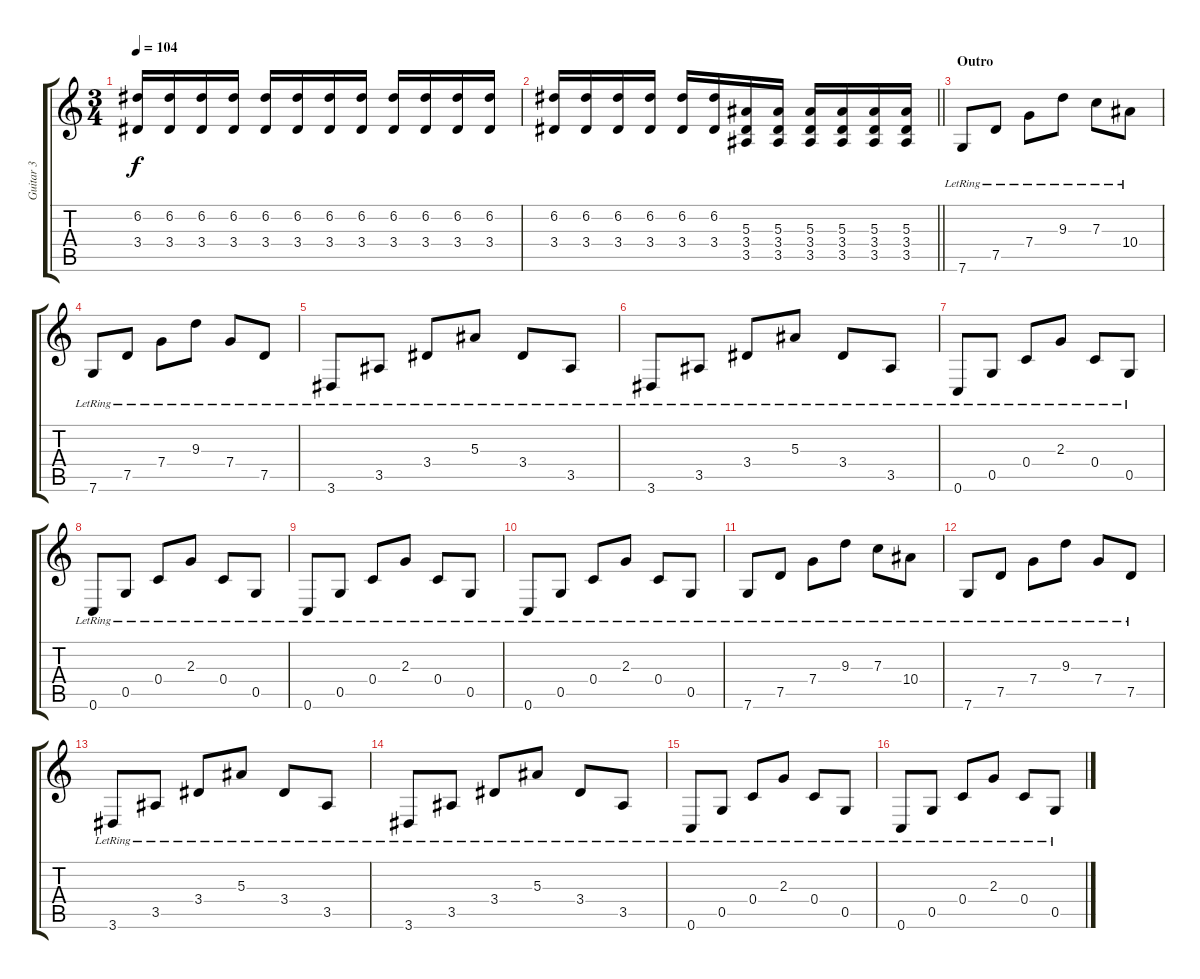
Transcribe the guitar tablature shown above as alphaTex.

\track ("Guitar 3" "Guitar 3") {instrument distortionguitar}
\staff {score tabs}
\tuning (D4 A3 F3 C3 G2 C2) {hide}
\ts (3 4)
\tempo 104
\clef g2
\ks c
(6.2 3.4).16{dy f} (6.2 3.4).16 (6.2 3.4).16 (6.2 3.4).16 (6.2 3.4).16 (6.2 3.4).16 (6.2 3.4).16 (6.2 3.4).16 (6.2 3.4).16 (6.2 3.4).16 (6.2 3.4).16 (6.2 3.4).16 |
\barLineRight lightlight
(6.2 3.4).16 (6.2 3.4).16 (6.2 3.4).16 (6.2 3.4).16 (6.2 3.4).16 (6.2 3.4).16 (5.3 3.4 3.5).16 (5.3 3.4 3.5).16 (5.3 3.4 3.5).16 (5.3 3.4 3.5).16 (5.3 3.4 3.5).16 (5.3 3.4 3.5).16 |
\section ("" "Outro")
7.6{lr}.8{volume 6 instrument electricguitarclean} 7.5{lr}.8 7.4{lr}.8 9.3{lr}.8 7.3{lr}.8 10.4{lr}.8 |
7.6{lr}.8 7.5{lr}.8 7.4{lr}.8 9.3{lr}.8 7.4{lr}.8 7.5{lr}.8 |
3.6{lr}.8 3.5{lr}.8 3.4{lr}.8 5.3{lr}.8 3.4{lr}.8 3.5{lr}.8 |
3.6{lr}.8 3.5{lr}.8 3.4{lr}.8 5.3{lr}.8 3.4{lr}.8 3.5{lr}.8 |
0.6{lr}.8{volume 5} 0.5{lr}.8 0.4{lr}.8 2.3{lr}.8 0.4{lr}.8 0.5{lr}.8 |
0.6{lr}.8 0.5{lr}.8 0.4{lr}.8 2.3{lr}.8 0.4{lr}.8 0.5{lr}.8 |
0.6{lr}.8 0.5{lr}.8 0.4{lr}.8 2.3{lr}.8 0.4{lr}.8 0.5{lr}.8 |
0.6{lr}.8 0.5{lr}.8 0.4{lr}.8 2.3{lr}.8 0.4{lr}.8 0.5{lr}.8 |
7.6{lr}.8{volume 4} 7.5{lr}.8 7.4{lr}.8 9.3{lr}.8 7.3{lr}.8 10.4{lr}.8 |
7.6{lr}.8 7.5{lr}.8 7.4{lr}.8 9.3{lr}.8 7.4{lr}.8 7.5{lr}.8 |
3.6{lr}.8 3.5{lr}.8 3.4{lr}.8 5.3{lr}.8 3.4{lr}.8 3.5{lr}.8 |
3.6{lr}.8 3.5{lr}.8 3.4{lr}.8 5.3{lr}.8 3.4{lr}.8 3.5{lr}.8 |
0.6{lr}.8{volume 3} 0.5{lr}.8 0.4{lr}.8 2.3{lr}.8 0.4{lr}.8 0.5{lr}.8 |
0.6{lr}.8 0.5{lr}.8 0.4{lr}.8 2.3{lr}.8 0.4{lr}.8 0.5{lr}.8
